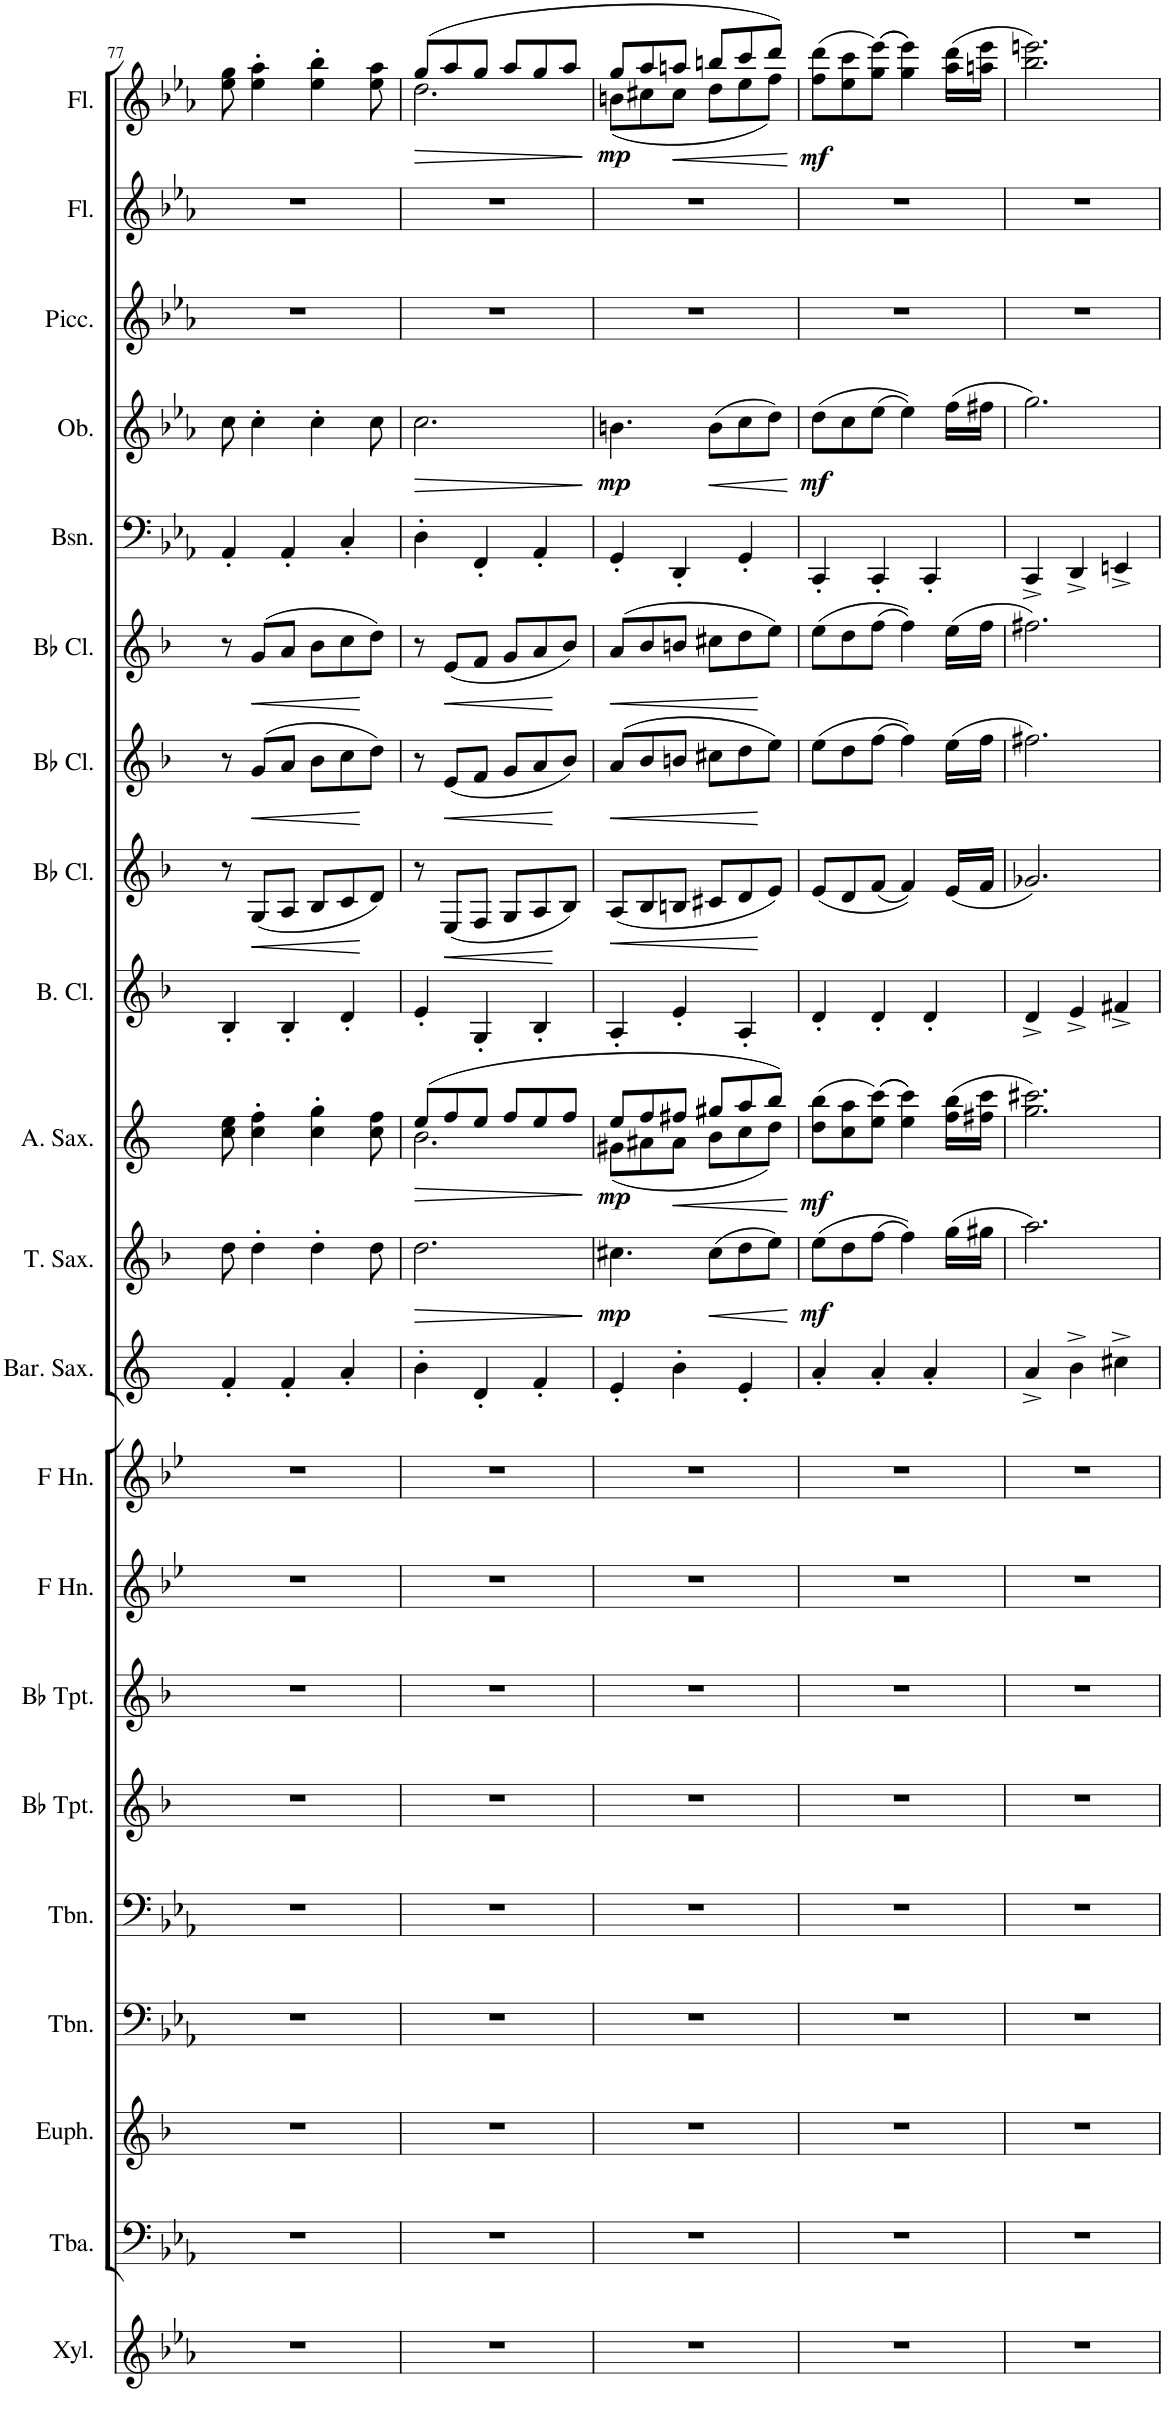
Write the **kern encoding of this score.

**kern	**kern	**kern	**kern	**kern	**kern	**kern	**kern	**kern	**kern	**kern	**dynam	**kern	**dynam	**kern	**kern	**dynam	**kern	**dynam	**kern	**dynam	**kern	**kern	**dynam	**kern	**kern	**kern	**dynam
*part21	*part20	*part19	*part18	*part17	*part16	*part15	*part14	*part13	*part12	*part11	*part11	*part10	*part10	*part9	*part8	*part8	*part7	*part7	*part6	*part6	*part5	*part4	*part4	*part3	*part2	*part1	*part1
*staff21	*staff20	*staff19	*staff18	*staff17	*staff16	*staff15	*staff14	*staff13	*staff12	*staff11	*staff11	*staff10	*staff10	*staff9	*staff8	*staff8	*staff7	*staff7	*staff6	*staff6	*staff5	*staff4	*staff4	*staff3	*staff2	*staff1	*staff1
*I"Xylophone	*I"Tuba	*I"Eufonio	*I"Trombon 3	*I"Trombon 1-2	*I"Trompeta Bb 3	*I"Trompeta Bb 1-2	*I"Corno Fa 3	*I"Corno Fa 1-2	*I"Saxofon Baritono	*I"Saxofon Tenor	*	*I"Saxofon alto	*	*I"Clarinete bajo	*I"Clarinete Bb 3	*	*I"Clarinete Bb 2	*	*I"Clarinete Bb 1	*	*I"Fagot	*I"Oboe	*	*I"Piccolo	*I"Flauta 3	*I"Flauta 1-2	*
*I'Xyl.	*I'Tba.	*	*I'Tbn.	*I'Tbn.	*	*	*	*	*	*	*	*	*	*	*	*	*	*	*	*	*	*I'Ob.	*	*I'Picc.	*I'Fl.	*I'Fl.	*
!!LO:PB:g=z
*clefG2	*clefF4	*clefG2	*clefF4	*clefF4	*clefG2	*clefG2	*clefG2	*clefG2	*clefG2	*clefG2	*	*clefG2	*	*clefG2	*clefG2	*	*clefG2	*	*clefG2	*	*clefF4	*clefG2	*	*clefG2	*clefG2	*clefG2	*
*Trd-7c-12	*	*Trd8c14	*	*	*Trd1c2	*Trd1c2	*Trd4c7	*Trd4c7	*Trd12c21	*Trd8c14	*	*Trd5c9	*	*Trd8c14	*Trd1c2	*	*Trd1c2	*	*Trd1c2	*	*	*	*	*Trd-7c-12	*	*	*
*k[b-e-a-]	*k[b-e-a-]	*k[b-]	*k[b-e-a-]	*k[b-e-a-]	*k[b-]	*k[b-]	*k[b-e-]	*k[b-e-]	*k[]	*k[b-]	*	*k[]	*	*k[b-]	*k[b-]	*	*k[b-]	*	*k[b-]	*	*k[b-e-a-]	*k[b-e-a-]	*	*k[b-e-a-]	*k[b-e-a-]	*k[b-e-a-]	*
*M6/8	*M6/8	*M6/8	*M6/8	*M6/8	*M6/8	*M6/8	*M6/8	*M6/8	*M6/8	*M6/8	*	*M6/8	*	*M6/8	*M6/8	*	*M6/8	*	*M6/8	*	*M6/8	*M6/8	*	*M6/8	*M6/8	*M6/8	*
=77	=77	=77	=77	=77	=77	=77	=77	=77	=77	=77	=77	=77	=77	=77	=77	=77	=77	=77	=77	=77	=77	=77	=77	=77	=77	=77	=77
2.r	2.r	2.r	2.r	2.r	2.r	2.r	2.r	2.r	4f'/	8dd\	.	8cc\ 8ee\	.	4B-'/	8r	.	8r	.	8r	.	4AA-'/	8cc\	.	2.r	2.r	8ee-\ 8gg\	.
!	!	!	!	!	!	!	!	!	!	!	!	!	!	!	!	!LO:HP:b	!	!LO:HP:b	!	!LO:HP:b	!	!	!	!	!	!	!
.	.	.	.	.	.	.	.	.	.	4dd'\	.	4cc\' 4ff\'	.	.	(8G/L	<	(8g/L	<	(8g/L	<	.	4cc'\	.	.	.	4ee-\' 4aa-\'	.
.	.	.	.	.	.	.	.	.	4f'/	.	.	.	.	4B-'/	8A/J	.	8a/J	.	8a/J	.	4AA-'/	.	.	.	.	.	.
.	.	.	.	.	.	.	.	.	.	4dd'\	.	4cc\' 4gg\'	.	.	8B-/L	.	8b-\L	.	8b-\L	.	.	4cc'\	.	.	.	4ee-\' 4bb-\'	.
.	.	.	.	.	.	.	.	.	4a'/	.	.	.	.	4d'/	8c/	.	8cc\	.	8cc\	.	4C'/	.	.	.	.	.	.
.	.	.	.	.	.	.	.	.	.	8dd\	.	8cc\ 8ff\	.	.	8d/J)	[	8dd\J)	[	8dd\J)	[	.	8cc\	.	.	.	8ee-\ 8aa-\	.
=78	=78	=78	=78	=78	=78	=78	=78	=78	=78	=78	=78	=78	=78	=78	=78	=78	=78	=78	=78	=78	=78	=78	=78	=78	=78	=78	=78
!	!	!	!	!	!	!	!	!	!	!	!LO:HP:b	!	!LO:HP:b	!	!	!	!	!	!	!	!	!	!LO:HP:b	!	!	!	!LO:HP:b
*	*	*	*	*	*	*	*	*	*	*	*	*^	*	*	*	*	*	*	*	*	*	*	*	*	*	*^	*
2.r	2.r	2.r	2.r	2.r	2.r	2.r	2.r	2.r	4b'\	2.dd\	>	(8ee/L	2.b\	>	4e'/	8r	.	8r	.	8r	.	4D'\	2.cc\	>	2.r	2.r	(8gg/L	2.dd\	>
!	!	!	!	!	!	!	!	!	!	!	!	!	!	!	!	!	!LO:HP:b	!	!LO:HP:b	!	!LO:HP:b	!	!	!	!	!	!	!	!
.	.	.	.	.	.	.	.	.	.	.	.	8ff/	.	.	.	(8E/L	<	(8e/L	<	(8e/L	<	.	.	.	.	.	8aa-/	.	.
.	.	.	.	.	.	.	.	.	4d'/	.	.	8ee/J	.	.	4G'/	8F/J	.	8f/J	.	8f/J	.	4FF'/	.	.	.	.	8gg/J	.	.
.	.	.	.	.	.	.	.	.	.	.	.	8ff/L	.	.	.	8G/L	.	8g/L	.	8g/L	.	.	.	.	.	.	8aa-/L	.	.
.	.	.	.	.	.	.	.	.	4f'/	.	.	8ee/	.	.	4B-'/	8A/	.	8a/	.	8a/	.	4AA-'/	.	.	.	.	8gg/	.	.
.	.	.	.	.	.	.	.	.	.	.	.	8ff/J	.	.	.	8B-/J)	[	8b-/J)	[	8b-/J)	[	.	.	.	.	.	8aa-/J	.	.
*	*	*	*	*	*	*	*	*	*	*	*	*v	*v	*	*	*	*	*	*	*	*	*	*	*	*	*	*v	*v	*
.	.	.	.	.	.	.	.	.	.	.	]	.	]	.	.	.	.	.	.	.	.	.	]	.	.	.	]
=79	=79	=79	=79	=79	=79	=79	=79	=79	=79	=79	=79	=79	=79	=79	=79	=79	=79	=79	=79	=79	=79	=79	=79	=79	=79	=79	=79
*	*	*	*	*	*	*	*	*	*	*	*	*^	*	*	*	*	*	*	*	*	*	*	*	*	*	*	*
!	!	!	!	!	!	!	!	!	!	!	!LO:DY:b	!	!	!LO:DY:b	!	!	!LO:HP:b	!	!LO:HP:b	!	!LO:HP:b	!	!	!LO:DY:b	!	!	!	!LO:DY:b
*	*	*	*	*	*	*	*	*	*	*	*	*	*	*	*	*	*	*	*	*	*	*	*	*	*	*	*^	*
2.r	2.r	2.r	2.r	2.r	2.r	2.r	2.r	2.r	4e'/	4.cc#X\	mp	8ee/L	(8g#X\L	mp	4A'/	(8A/L	<	(8a/L	<	(8a/L	<	4GG'/	4.bn\	mp	2.r	2.r	8gg/L	(8bn\L	mp
.	.	.	.	.	.	.	.	.	.	.	.	8ff/	8a#X\	.	.	8B-/	.	8b-/	.	8b-/	.	.	.	.	.	.	8aa-/	8cc#X\	.
!	!	!	!	!	!	!	!	!	!	!	!	!	!	!LO:HP:b	!	!	!	!	!	!	!	!	!	!	!	!	!	!	!LO:HP:b
.	.	.	.	.	.	.	.	.	4b'\	.	.	8ff#X/J	8a#\J	<	4e'/	8Bn/J	.	8bn/J	.	8bn/J	.	4DD'/	.	.	.	.	8aan/J	8cc#\J	<
!	!	!	!	!	!	!	!	!	!	!	!LO:HP:b	!	!	!	!	!	!	!	!	!	!	!	!	!LO:HP:b	!	!	!	!	!
.	.	.	.	.	.	.	.	.	.	(8cc#\L	<	8gg#X/L	8b\L	.	.	8c#X/L	.	8cc#X\L	.	8cc#X\L	.	.	(8b\L	<	.	.	8bbn/L	8dd\L	.
.	.	.	.	.	.	.	.	.	4e'/	8dd\	.	8aa/	8cc\	.	4A'/	8d/	.	8dd\	.	8dd\	.	4GG'/	8cc\	.	.	.	8ccc/	8ee-\	.
.	.	.	.	.	.	.	.	.	.	8ee\J)	.	8bb/J)	8dd\J)	.	.	8e/J)	[	8ee\J)	[	8ee\J)	[	.	8dd\J)	.	.	.	8ddd/J)	8ff\J)	.
*	*	*	*	*	*	*	*	*	*	*	*	*v	*v	*	*	*	*	*	*	*	*	*	*	*	*	*	*v	*v	*
.	.	.	.	.	.	.	.	.	.	.	[	.	[	.	.	.	.	.	.	.	.	.	[	.	.	.	[
=80	=80	=80	=80	=80	=80	=80	=80	=80	=80	=80	=80	=80	=80	=80	=80	=80	=80	=80	=80	=80	=80	=80	=80	=80	=80	=80	=80
!	!	!	!	!	!	!	!	!	!	!	!LO:DY:b	!	!LO:DY:b	!	!	!	!	!	!	!	!	!	!LO:DY:b	!	!	!	!LO:DY:b
2.r	2.r	2.r	2.r	2.r	2.r	2.r	2.r	2.r	4a'/	(8ee\L	mf	(8dd\ 8bb\L	mf	4d'/	(8e/L	.	(8ee\L	.	(8ee\L	.	4CC'/	(8dd\L	mf	2.r	2.r	(8ff\ 8ddd\L	mf
.	.	.	.	.	.	.	.	.	.	8dd\	.	8cc\ 8aa\	.	.	8d/	.	8dd\	.	8dd\	.	.	8cc\	.	.	.	8ee-\ 8ccc\	.
.	.	.	.	.	.	.	.	.	4a'/	(8ff\J	.	((8ee\ 8ccc\J)	.	4d'/	(8f/J	.	(8ff\J	.	(8ff\J	.	4CC'/	(8ee-\J	.	.	.	((8gg\ 8eee-\J)	.
.	.	.	.	.	.	.	.	.	.	4ff\))	.	4ee\ 4ccc\))	.	.	4f/))	.	4ff\))	.	4ff\))	.	.	4ee-\))	.	.	.	4gg\ 4eee-\))	.
.	.	.	.	.	.	.	.	.	4a'/	.	.	.	.	4d'/	.	.	.	.	.	.	4CC'/	.	.	.	.	.	.
.	.	.	.	.	.	.	.	.	.	(16gg\LL	.	(16ff\ 16bb\LL	.	.	(16e/LL	.	(16ee\LL	.	(16ee\LL	.	.	(16ff\LL	.	.	.	(16aa-\ 16ddd\LL	.
.	.	.	.	.	.	.	.	.	.	16gg#X\JJ	.	16ff#X\ 16ccc\JJ	.	.	16f/JJ	.	16ff\JJ	.	16ff\JJ	.	.	16ff#X\JJ	.	.	.	16aan\ 16eee-\JJ	.
=81	=81	=81	=81	=81	=81	=81	=81	=81	=81	=81	=81	=81	=81	=81	=81	=81	=81	=81	=81	=81	=81	=81	=81	=81	=81	=81	=81
2.r	2.r	2.r	2.r	2.r	2.r	2.r	2.r	2.r	4a^/	2.aa\)	.	2.gg\ 2.ccc#X\)	.	4d^/	2.g-X/)	.	2.ff#X\)	.	2.ff#X\)	.	4CC^/	2.gg\)	.	2.r	2.r	2.bb-\ 2.eeen\)	.
.	.	.	.	.	.	.	.	.	4b^\	.	.	.	.	4e^/	.	.	.	.	.	.	4DD^/	.	.	.	.	.	.
.	.	.	.	.	.	.	.	.	4cc#X^\	.	.	.	.	4f#X^/	.	.	.	.	.	.	4EEn^/	.	.	.	.	.	.
=	=	=	=	=	=	=	=	=	=	=	=	=	=	=	=	=	=	=	=	=	=	=	=	=	=	=	=
*-	*-	*-	*-	*-	*-	*-	*-	*-	*-	*-	*-	*-	*-	*-	*-	*-	*-	*-	*-	*-	*-	*-	*-	*-	*-	*-	*-
